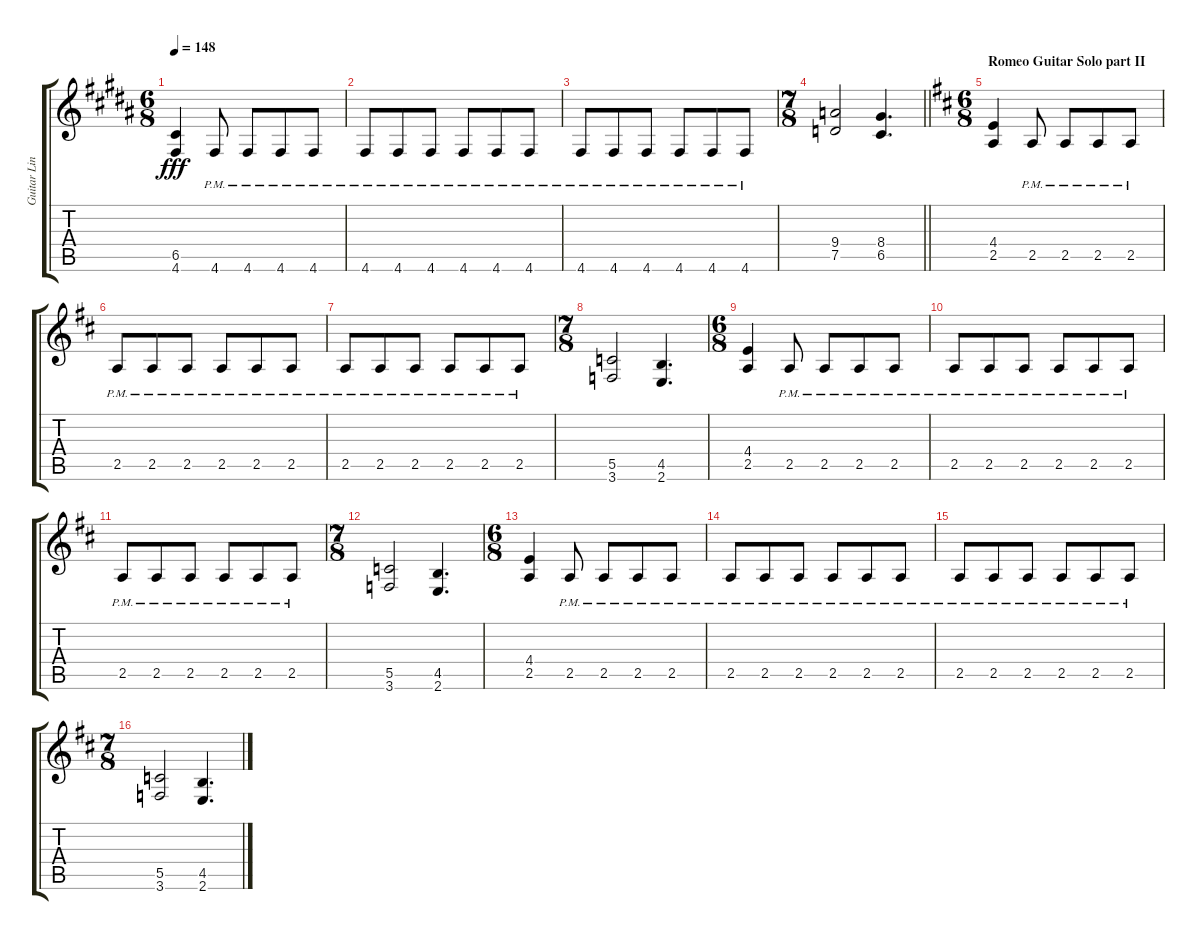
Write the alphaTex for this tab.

\track ("Guitar Line 2 [Distortion]" "Guitar Lin") {instrument distortionguitar}
\staff {score tabs}
\tuning (D4 A3 F3 C3 G2 D2) {hide}
\ts (6 8)
\tempo 148
\clef g2
\ks b
(6.5 4.6).4{dy fff} 4.6{pm}.8 4.6{pm}.8 4.6{pm}.8 4.6{pm}.8 |
4.6{pm}.8 4.6{pm}.8 4.6{pm}.8 4.6{pm}.8 4.6{pm}.8 4.6{pm}.8 |
4.6{pm}.8 4.6{pm}.8 4.6{pm}.8 4.6{pm}.8 4.6{pm}.8 4.6{pm}.8 |
\ts (7 8)
\barLineRight lightlight
(9.4 7.5).2 (8.4 6.5).4{d} |
\ts (6 8)
\section ("" "Romeo Guitar Solo part II")
\ks d
(4.4 2.5).4 2.5{pm}.8 2.5{pm}.8 2.5{pm}.8 2.5{pm}.8 |
2.5{pm}.8 2.5{pm}.8 2.5{pm}.8 2.5{pm}.8 2.5{pm}.8 2.5{pm}.8 |
2.5{pm}.8 2.5{pm}.8 2.5{pm}.8 2.5{pm}.8 2.5{pm}.8 2.5{pm}.8 |
\ts (7 8)
(5.5 3.6).2 (4.5 2.6).4{d} |
\ts (6 8)
(4.4 2.5).4 2.5{pm}.8 2.5{pm}.8 2.5{pm}.8 2.5{pm}.8 |
2.5{pm}.8 2.5{pm}.8 2.5{pm}.8 2.5{pm}.8 2.5{pm}.8 2.5{pm}.8 |
2.5{pm}.8 2.5{pm}.8 2.5{pm}.8 2.5{pm}.8 2.5{pm}.8 2.5{pm}.8 |
\ts (7 8)
(5.5 3.6).2 (4.5 2.6).4{d} |
\ts (6 8)
(4.4 2.5).4 2.5{pm}.8 2.5{pm}.8 2.5{pm}.8 2.5{pm}.8 |
2.5{pm}.8 2.5{pm}.8 2.5{pm}.8 2.5{pm}.8 2.5{pm}.8 2.5{pm}.8 |
2.5{pm}.8 2.5{pm}.8 2.5{pm}.8 2.5{pm}.8 2.5{pm}.8 2.5{pm}.8 |
\ts (7 8)
(5.5 3.6).2 (4.5 2.6).4{d}
